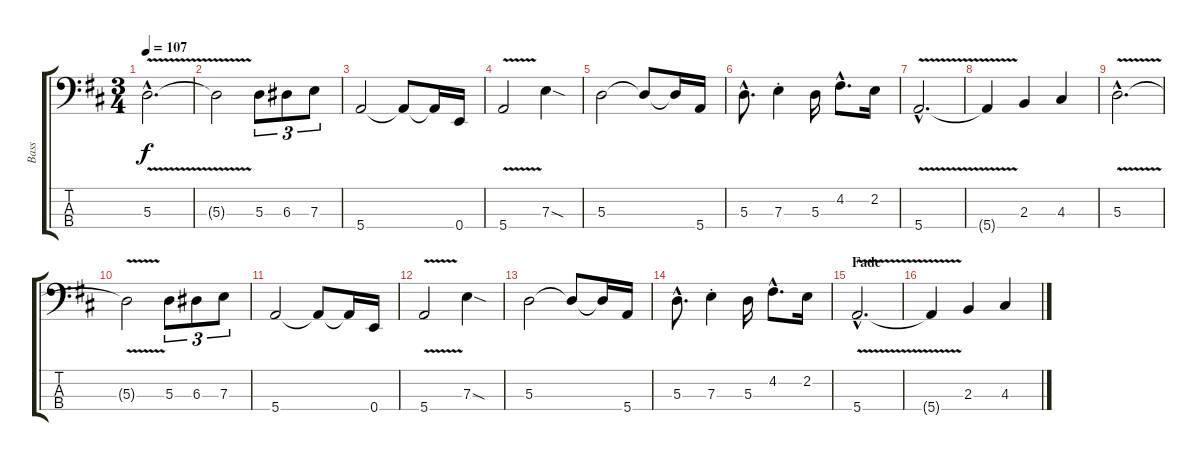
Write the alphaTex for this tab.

\track ("Bass" "Bass") {instrument fretlessbass}
\staff {score tabs}
\tuning (G2 D2 A1 E1) {hide}
\ts (3 4)
\tempo 107
\clef f4
\ks d
5.3{v hac}.2{d dy f} |
5.3{t}.2 5.3.8{tu (3 2)} 6.3.8{tu (3 2)} 7.3.8{tu (3 2)} |
5.4.2 5.4{t}.8 5.4{t}.16 0.4.16 |
5.4{v}.2 7.3{sod}.4 |
5.3.2 5.3{t}.8 5.3{t}.16 5.4.16 |
5.3{hac}.8{d} 7.3{st}.4 5.3.16 4.2{hac}.8{d} 2.2.16 |
5.4{v hac}.2{d} |
5.4{t}.4 2.3.4 4.3.4 |
5.3{v hac}.2{d} |
5.3{t}.2 5.3.8{tu (3 2)} 6.3.8{tu (3 2)} 7.3.8{tu (3 2)} |
5.4.2 5.4{t}.8 5.4{t}.16 0.4.16 |
5.4{v}.2 7.3{sod}.4 |
5.3.2 5.3{t}.8 5.3{t}.16 5.4.16 |
5.3{hac}.8{d} 7.3{st}.4 5.3.16 4.2{hac}.8{d} 2.2.16 |
\section ("" "Fade")
5.4{v hac}.2{d volume 7} |
5.4{t}.4 2.3.4 4.3.4
